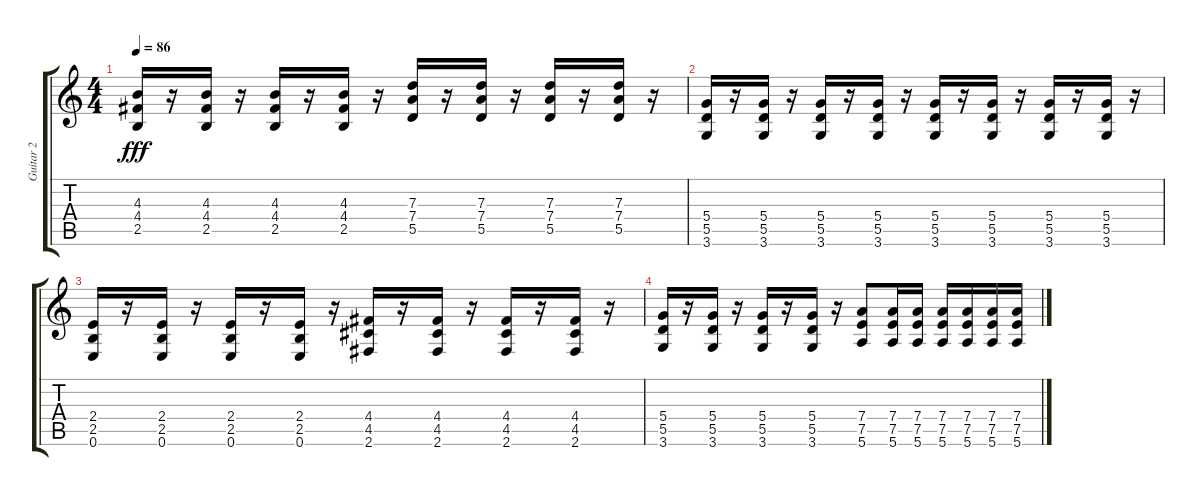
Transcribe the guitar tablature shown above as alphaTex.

\track ("Guitar 2" "Guitar 2") {instrument overdrivenguitar}
\staff {score tabs}
\tuning (E4 B3 G3 D3 A2 E2) {hide}
\ts (4 4)
\tempo 86
\clef g2
\ks c
(4.3 4.4 2.5).16{dy fff instrument overdrivenguitar} r.16 (4.3 4.4 2.5).16 r.16 (4.3 4.4 2.5).16 r.16 (4.3 4.4 2.5).16 r.16 (7.3 7.4 5.5).16 r.16 (7.3 7.4 5.5).16 r.16 (7.3 7.4 5.5).16 r.16 (7.3 7.4 5.5).16 r.16 |
(5.4 5.5 3.6).16 r.16 (5.4 5.5 3.6).16 r.16 (5.4 5.5 3.6).16 r.16 (5.4 5.5 3.6).16 r.16 (5.4 5.5 3.6).16 r.16 (5.4 5.5 3.6).16 r.16 (5.4 5.5 3.6).16 r.16 (5.4 5.5 3.6).16 r.16 |
(2.4 2.5 0.6).16 r.16 (2.4 2.5 0.6).16 r.16 (2.4 2.5 0.6).16 r.16 (2.4 2.5 0.6).16 r.16 (4.4 4.5 2.6).16 r.16 (4.4 4.5 2.6).16 r.16 (4.4 4.5 2.6).16 r.16 (4.4 4.5 2.6).16 r.16 |
(5.4 5.5 3.6).16 r.16 (5.4 5.5 3.6).16 r.16 (5.4 5.5 3.6).16 r.16 (5.4 5.5 3.6).16 r.16 (7.4 7.5 5.6).8 (7.4 7.5 5.6).16 (7.4 7.5 5.6).16 (7.4 7.5 5.6).16 (7.4 7.5 5.6).16 (7.4 7.5 5.6).16 (7.4 7.5 5.6).16
